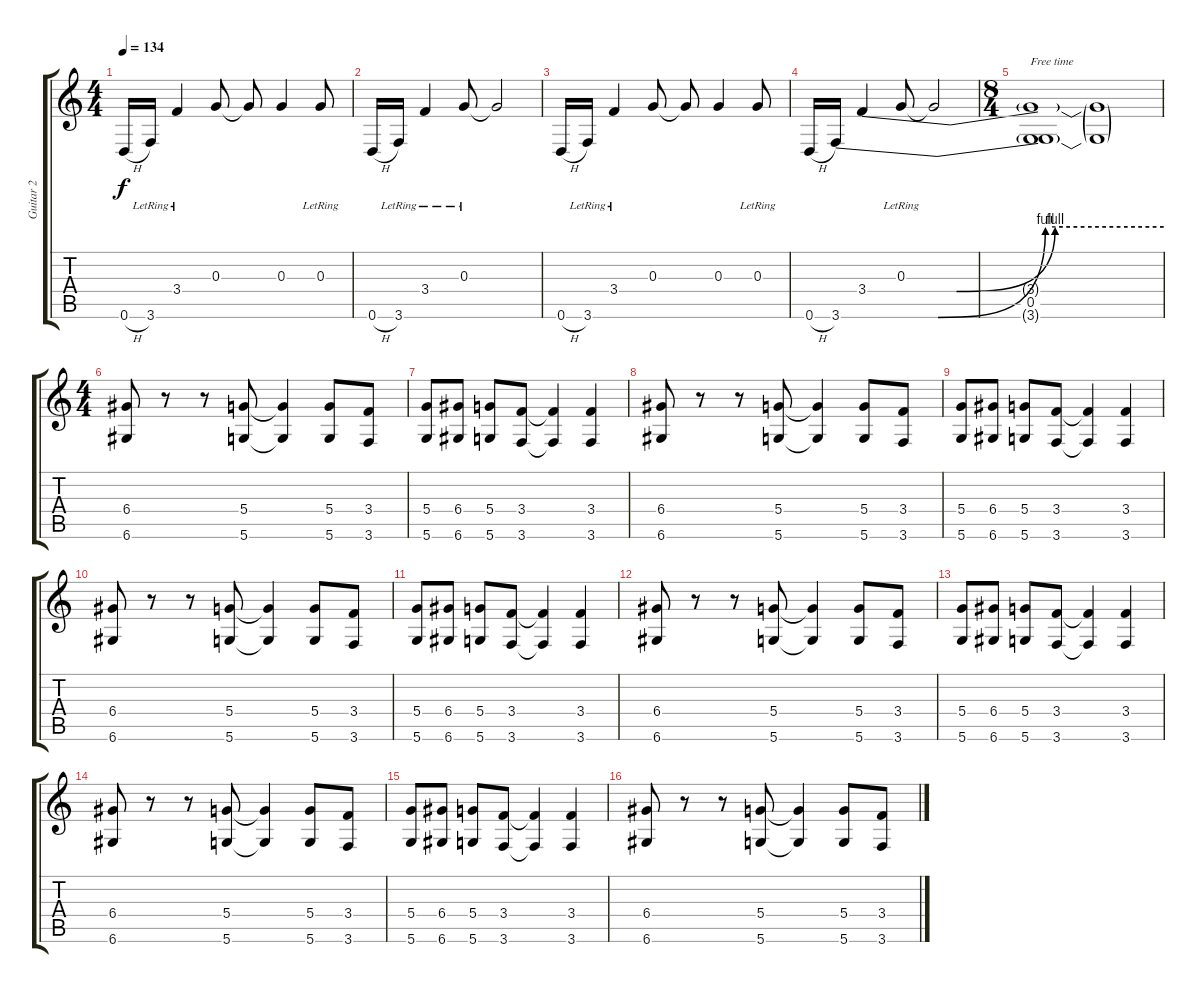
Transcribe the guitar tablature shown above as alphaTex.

\track ("Guitar 2" "Guitar 2") {instrument overdrivenguitar}
\staff {score tabs}
\tuning (E4 B3 G3 D3 G2 D2) {hide}
\ts (4 4)
\tempo 134
\clef g2
\ks c
0.6{h}.16{dy f} 3.6{lr}.16 3.4{lr}.4 0.3.8 0.3{t}.8 0.3.4 0.3{lr}.8 |
0.6{h}.16 3.6{lr}.16 3.4{lr}.4 0.3{lr}.8 0.3{t}.2 |
0.6{h}.16 3.6{lr}.16 3.4{lr}.4 0.3.8 0.3{t}.8 0.3.4 0.3{lr}.8 |
0.6{h}.16 3.6{be (custom 0 0 18 0 38 4 60 4)}.16 3.4{be (custom 0 0 18 0 38 4 60 4)}.4 0.3{lr}.8 0.3{t}.2 |
\ts (8 4)
(3.4{t} 0.5 3.6{t}).1{txt "Free time"} (3.4{t} 3.6{t}).1 |
\ts (4 4)
(6.4 6.6).8 r.8 r.8 (5.4 5.6).8 (5.4{t} 5.6{t}).4 (5.4 5.6).8 (3.4 3.6).8 |
(5.4 5.6).8 (6.4 6.6).8 (5.4 5.6).8 (3.4 3.6).8 (3.4{t} 3.6{t}).4 (3.4 3.6).4 |
(6.4 6.6).8 r.8 r.8 (5.4 5.6).8 (5.4{t} 5.6{t}).4 (5.4 5.6).8 (3.4 3.6).8 |
(5.4 5.6).8 (6.4 6.6).8 (5.4 5.6).8 (3.4 3.6).8 (3.4{t} 3.6{t}).4 (3.4 3.6).4 |
(6.4 6.6).8 r.8 r.8 (5.4 5.6).8 (5.4{t} 5.6{t}).4 (5.4 5.6).8 (3.4 3.6).8 |
(5.4 5.6).8 (6.4 6.6).8 (5.4 5.6).8 (3.4 3.6).8 (3.4{t} 3.6{t}).4 (3.4 3.6).4 |
(6.4 6.6).8 r.8 r.8 (5.4 5.6).8 (5.4{t} 5.6{t}).4 (5.4 5.6).8 (3.4 3.6).8 |
(5.4 5.6).8 (6.4 6.6).8 (5.4 5.6).8 (3.4 3.6).8 (3.4{t} 3.6{t}).4 (3.4 3.6).4 |
(6.4 6.6).8 r.8 r.8 (5.4 5.6).8 (5.4{t} 5.6{t}).4 (5.4 5.6).8 (3.4 3.6).8 |
(5.4 5.6).8 (6.4 6.6).8 (5.4 5.6).8 (3.4 3.6).8 (3.4{t} 3.6{t}).4 (3.4 3.6).4 |
(6.4 6.6).8 r.8 r.8 (5.4 5.6).8 (5.4{t} 5.6{t}).4 (5.4 5.6).8 (3.4 3.6).8
